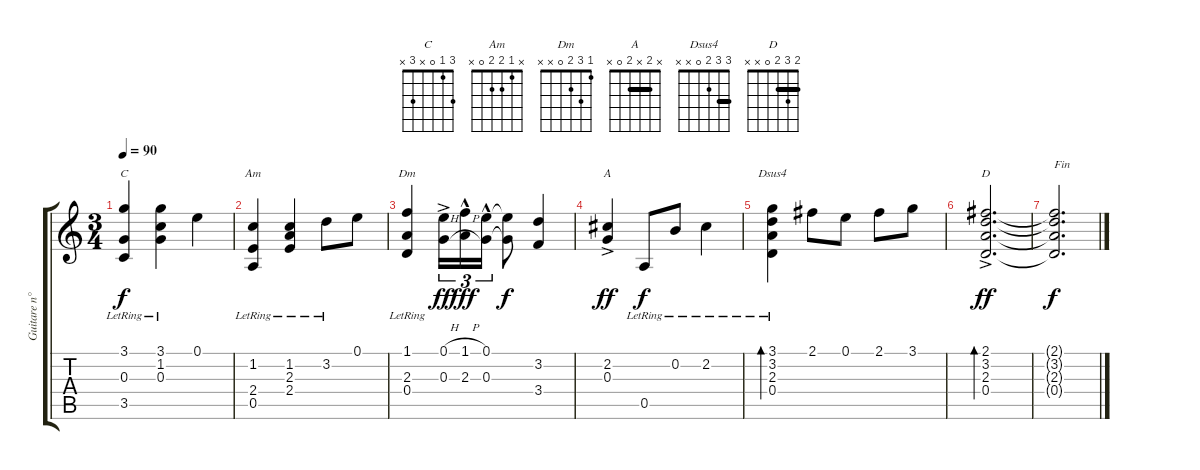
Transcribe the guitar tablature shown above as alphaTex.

\track ("Guitare n°1" "Guitare n°") {instrument acousticguitarsteel}
\staff {score tabs}
\tuning (E4 B3 G3 D3 A2 E2) {hide}
\chord ("C" 3 1 0 x 3 x)
\chord ("Am" x 1 2 2 0 x)
\chord ("Dm" 1 3 2 0 x x)
\chord ("A" x 2 x 2 0 x) {barre 2}
\chord ("Dsus4" 3 3 2 0 x x) {barre 3}
\chord ("D" 2 3 2 0 x x) {barre 2}
\ts (3 4)
\tempo 90
\clef g2
\ks c
(3.1 0.3 3.5{lr}).4{ch "C" dy f} (3.1 1.2 0.3{lr}).4 0.1.4 |
(1.2{lr} 2.4{lr} 0.5{lr}).4{ch "Am"} (1.2{lr} 2.3{lr} 2.4{lr}).4 3.2{lr}.8 0.1.8 |
(1.1{lr} 2.3{lr} 0.4{lr}).4{ch "Dm"} (0.1{h ac} 0.3{h ac}).16{tu (3 2) dy ff} (1.1{h hac} 2.3{h hac}).16{tu (3 2) dy fff} (0.1{hac} 0.3{hac}).16{tu (3 2)} (0.1{t} 0.3{t}).8{dy f} (3.2 3.4).4 |
(2.2 0.3{ac}).4{ch "A" dy ff} 0.5{lr}.8{dy f} 0.2{lr}.8 2.2{lr}.4 |
(3.1 3.2 2.3 0.4{lr}).4{bd 480 ch "Dsus4"} 2.1.8 0.1.8 2.1.8 3.1.8 |
(2.1{ac} 3.2 2.3 0.4).2{d bd 480 ch "D" dy ff} |
(2.1{t} 3.2{t} 2.3{t} 0.4{t}).2{d txt "Fin" dy f}
